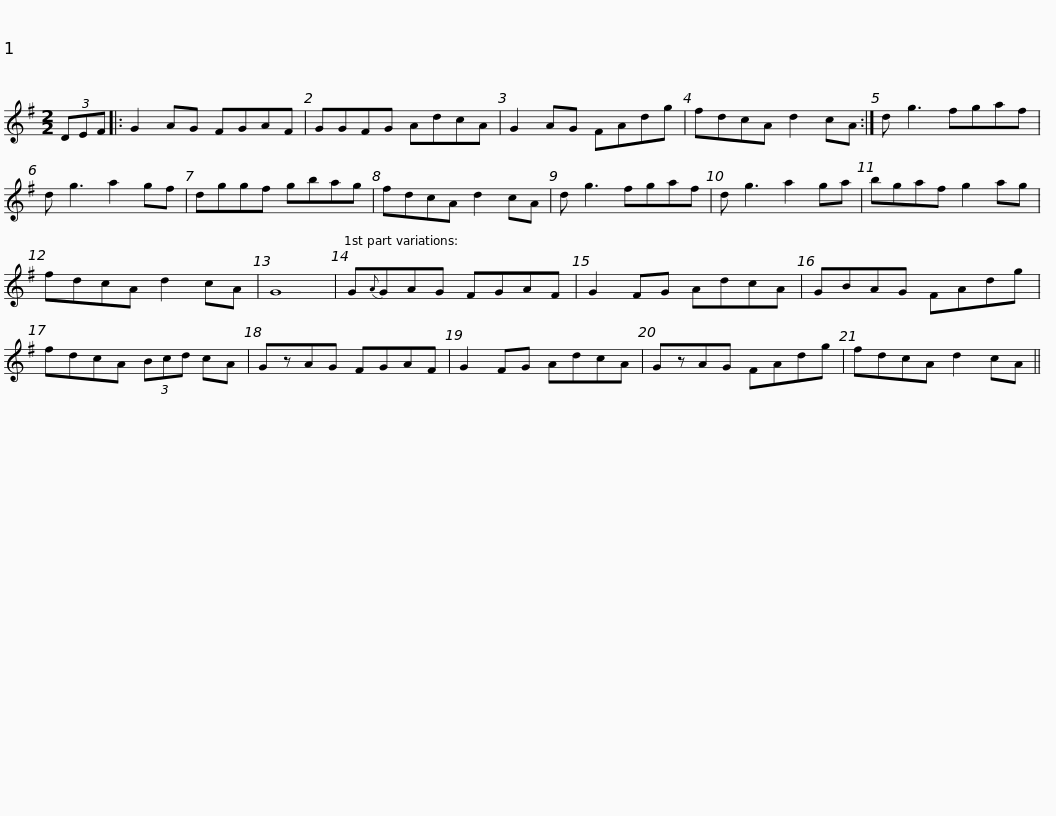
X:1
L:1/8
M:2/2
I:linebreak $
K:G
V:1 treble
V:1
 (3DEF |: G2 AG FGAF | GGFG AdcA | G2 AG FAdg | fdcA d2 cA :| %5
 d g3 fgaf |$ d g3 a2 gf | dggf gbag | fdcA d2 cA | d g3 fgaf | %10
 d g3 a2 ga | bgaf g2 ag |$ fdcA d2 cA | G8 | G{A}GAG FGAF | %15
 G2 FG AdcA | GBAG FAdg | fdcA (3Bcd cA |$ GzAG FGAF | G2 FG AdcA | %20
 GzAG FAdg | fdcA d2 cA || %22
